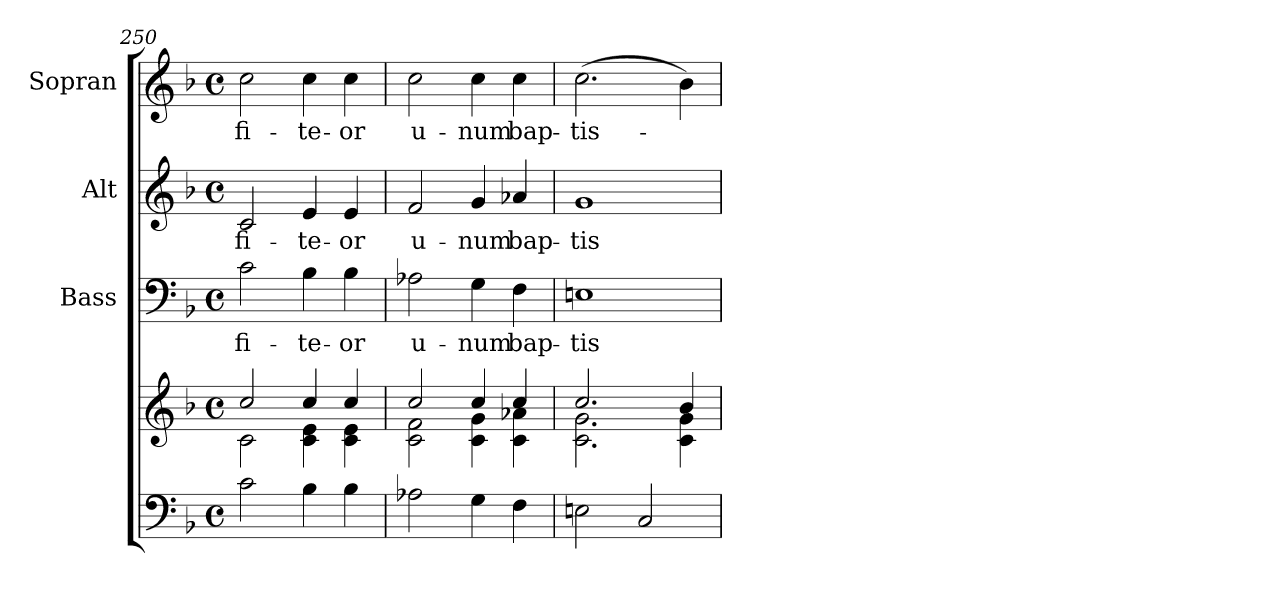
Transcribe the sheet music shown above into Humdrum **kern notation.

**kern	**kern	**kern	**text	**kern	**text	**kern	**text
*part4	*part4	*part3	*part3	*part2	*part2	*part1	*part1
*staff5	*staff4	*staff3	*staff3	*staff2	*staff2	*staff1	*staff1
*	*	*I"Bass	*	*I"Alt	*	*I"Sopran	*
*	*	*I'B.	*	*I'A.	*	*I'S.	*
*clefF4	*clefG2	*clefF4	*	*clefG2	*	*clefG2	*
*k[b-]	*k[b-]	*k[b-]	*	*k[b-]	*	*k[b-]	*
*F:	*F:	*F:	*	*F:	*	*F:	*
*M4/4	*M4/4	*M4/4	*	*M4/4	*	*M4/4	*
*met(c)	*met(c)	*met(c)	*	*met(c)	*	*met(c)	*
=250	=250	=250	=250	=250	=250	=250	=250
*	*^	*	*	*	*	*	*
!	!	!	!	!LO:LY:b	!	!LO:LY:b	!	!LO:LY:b
2c\	2cc/	2c\	2c\	-fi-	2c/	-fi-	2cc\	-fi-
!	!	!	!	!LO:LY:b	!	!LO:LY:b	!	!LO:LY:b
4B-\	4cc/	4c\ 4e\	4B-\	-te-	4e/	-te-	4cc\	-te-
!	!	!	!	!LO:LY:b	!	!LO:LY:b	!	!LO:LY:b
4B-\	4cc/	4c\ 4e\	4B-\	-or	4e/	-or	4cc\	-or
=251	=251	=251	=251	=251	=251	=251	=251	=251
!	!	!	!	!LO:LY:b	!	!LO:LY:b	!	!LO:LY:b
2A-X\	2cc/	2c\ 2f\	2A-X\	u-	2f/	u-	2cc\	u-
!	!	!	!	!LO:LY:b	!	!LO:LY:b	!	!LO:LY:b
4G\	4cc/	4c\ 4g\	4G\	-num	4g/	-num	4cc\	-num
!	!	!	!	!LO:LY:b	!	!LO:LY:b	!	!LO:LY:b
4F\	4cc/	4c\ 4a-X\	4F\	bap-	4a-X/	bap-	4cc\	bap-
=252	=252	=252	=252	=252	=252	=252	=252	=252
!	!	!	!	!LO:LY:b	!	!LO:LY:b	!	!LO:LY:b
2En\	2.cc/	2.c\ 2.g\	1En	-tis-	1g	-tis-	(>2.cc\	-tis-
2C/	.	.	.	.	.	.	.	.
.	4b-/	4c\ 4g\	.	.	.	.	4b-\)	.
*	*v	*v	*	*	*	*	*	*
=	=	=	=	=	=	=	=
*-	*-	*-	*-	*-	*-	*-	*-
